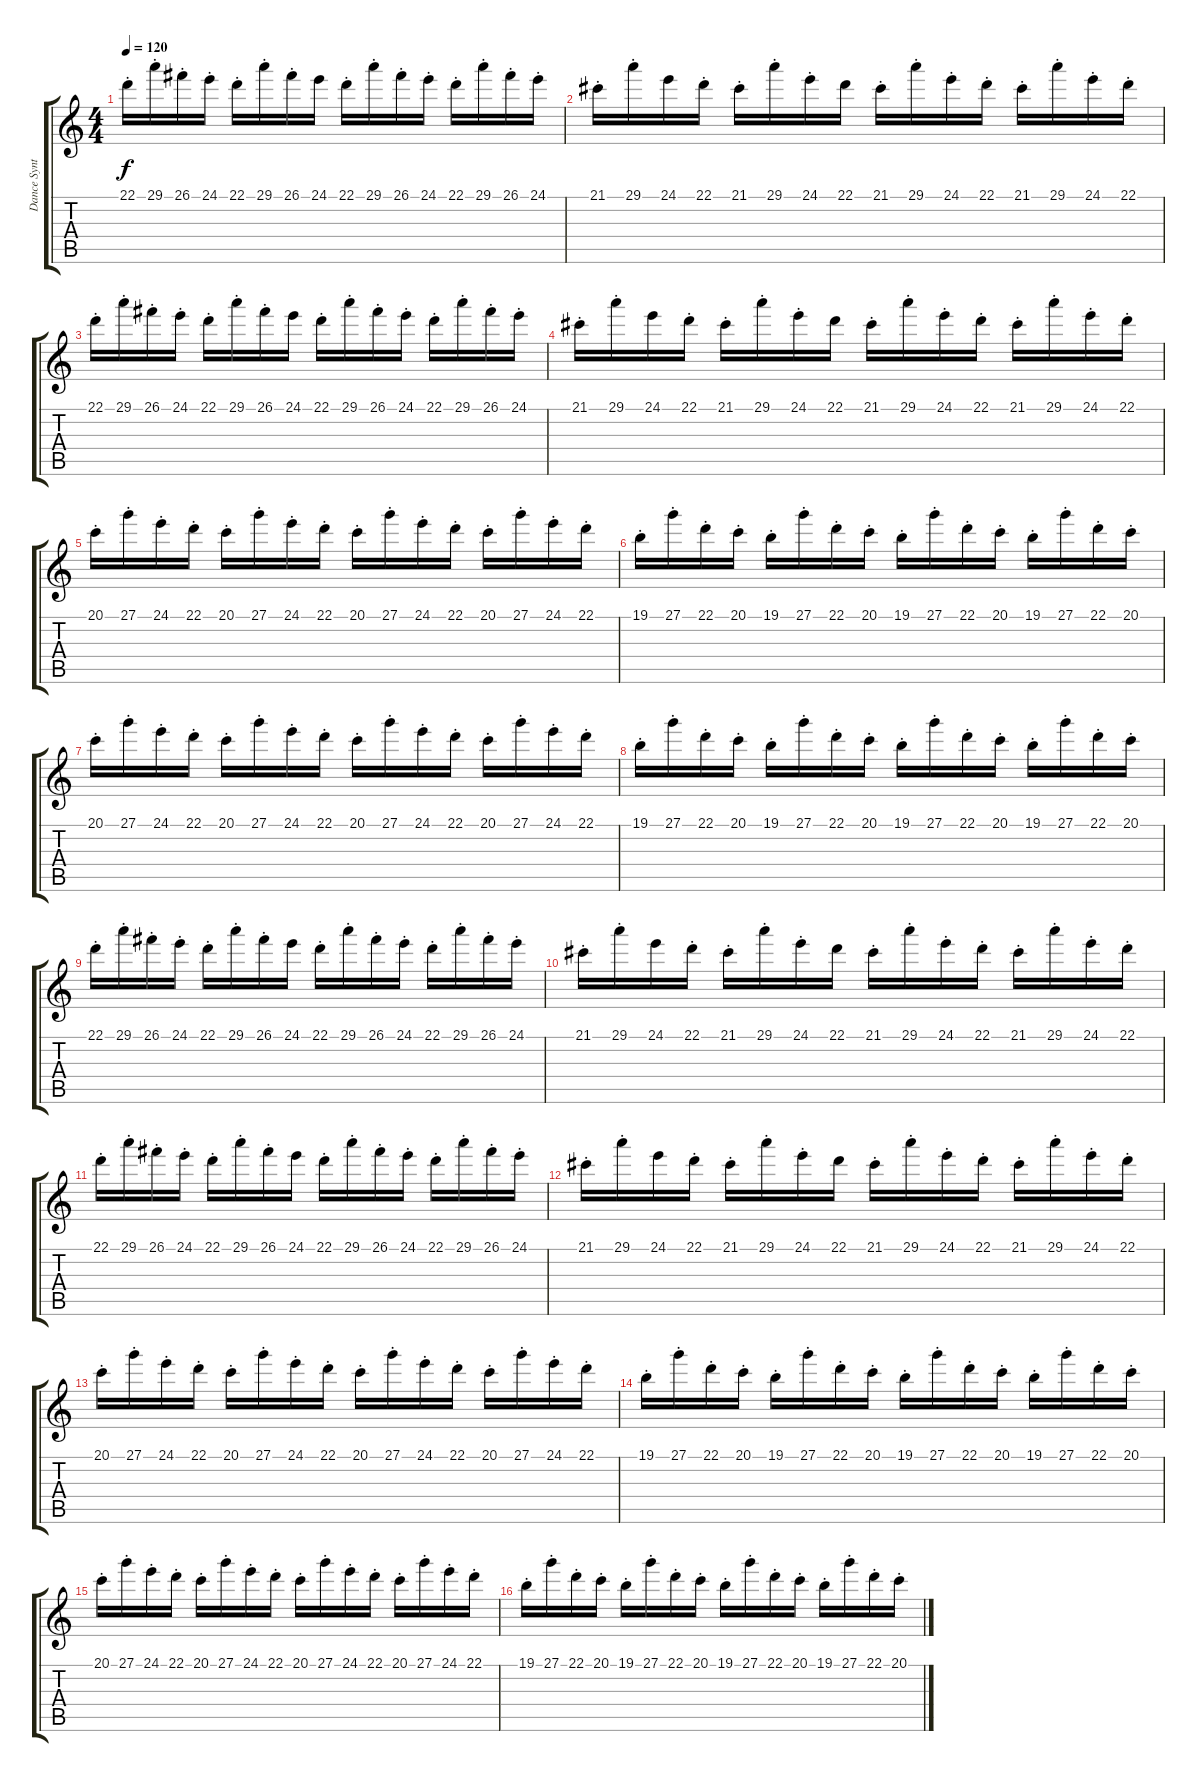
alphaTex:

\track ("Dance Synth" "Dance Synt") {instrument pizzicatostrings}
\staff {score tabs}
\tuning (E4 B3 G3 D3 A2 E2) {hide}
\ts (4 4)
\tempo 120
\clef g2
\ks c
22.1{st}.16{dy f volume 10 instrument pizzicatostrings} 29.1{st}.16 26.1{st}.16 24.1{st}.16 22.1{st}.16 29.1{st}.16 26.1{st}.16 24.1.16 22.1{st}.16 29.1{st}.16 26.1{st}.16 24.1{st}.16 22.1{st}.16 29.1{st}.16 26.1{st}.16 24.1{st}.16 |
21.1{st}.16 29.1{st}.16 24.1.16 22.1{st}.16 21.1{st}.16 29.1{st}.16 24.1{st}.16 22.1.16 21.1{st}.16 29.1{st}.16 24.1{st}.16 22.1{st}.16 21.1{st}.16 29.1{st}.16 24.1{st}.16 22.1{st}.16 |
22.1{st}.16 29.1{st}.16 26.1{st}.16 24.1{st}.16 22.1{st}.16 29.1{st}.16 26.1{st}.16 24.1.16 22.1{st}.16 29.1{st}.16 26.1{st}.16 24.1{st}.16 22.1{st}.16 29.1{st}.16 26.1{st}.16 24.1{st}.16 |
21.1{st}.16 29.1{st}.16 24.1.16 22.1{st}.16 21.1{st}.16 29.1{st}.16 24.1{st}.16 22.1.16 21.1{st}.16 29.1{st}.16 24.1{st}.16 22.1{st}.16 21.1{st}.16 29.1{st}.16 24.1{st}.16 22.1{st}.16 |
20.1{st}.16 27.1{st}.16 24.1{st}.16 22.1{st}.16 20.1{st}.16 27.1{st}.16 24.1{st}.16 22.1{st}.16 20.1{st}.16 27.1{st}.16 24.1{st}.16 22.1{st}.16 20.1{st}.16 27.1{st}.16 24.1{st}.16 22.1{st}.16 |
19.1{st}.16 27.1{st}.16 22.1{st}.16 20.1{st}.16 19.1{st}.16 27.1{st}.16 22.1{st}.16 20.1{st}.16 19.1{st}.16 27.1{st}.16 22.1{st}.16 20.1{st}.16 19.1{st}.16 27.1{st}.16 22.1{st}.16 20.1{st}.16 |
20.1{st}.16 27.1{st}.16 24.1{st}.16 22.1{st}.16 20.1{st}.16 27.1{st}.16 24.1{st}.16 22.1{st}.16 20.1{st}.16 27.1{st}.16 24.1{st}.16 22.1{st}.16 20.1{st}.16 27.1{st}.16 24.1{st}.16 22.1{st}.16 |
19.1{st}.16 27.1{st}.16 22.1{st}.16 20.1{st}.16 19.1{st}.16 27.1{st}.16 22.1{st}.16 20.1{st}.16 19.1{st}.16 27.1{st}.16 22.1{st}.16 20.1{st}.16 19.1{st}.16 27.1{st}.16 22.1{st}.16 20.1{st}.16 |
22.1{st}.16 29.1{st}.16 26.1{st}.16 24.1{st}.16 22.1{st}.16 29.1{st}.16 26.1{st}.16 24.1.16 22.1{st}.16 29.1{st}.16 26.1{st}.16 24.1{st}.16 22.1{st}.16 29.1{st}.16 26.1{st}.16 24.1{st}.16 |
21.1{st}.16 29.1{st}.16 24.1.16 22.1{st}.16 21.1{st}.16 29.1{st}.16 24.1{st}.16 22.1.16 21.1{st}.16 29.1{st}.16 24.1{st}.16 22.1{st}.16 21.1{st}.16 29.1{st}.16 24.1{st}.16 22.1{st}.16 |
22.1{st}.16 29.1{st}.16 26.1{st}.16 24.1{st}.16 22.1{st}.16 29.1{st}.16 26.1{st}.16 24.1.16 22.1{st}.16 29.1{st}.16 26.1{st}.16 24.1{st}.16 22.1{st}.16 29.1{st}.16 26.1{st}.16 24.1{st}.16 |
21.1{st}.16 29.1{st}.16 24.1.16 22.1{st}.16 21.1{st}.16 29.1{st}.16 24.1{st}.16 22.1.16 21.1{st}.16 29.1{st}.16 24.1{st}.16 22.1{st}.16 21.1{st}.16 29.1{st}.16 24.1{st}.16 22.1{st}.16 |
20.1{st}.16 27.1{st}.16 24.1{st}.16 22.1{st}.16 20.1{st}.16 27.1{st}.16 24.1{st}.16 22.1{st}.16 20.1{st}.16 27.1{st}.16 24.1{st}.16 22.1{st}.16 20.1{st}.16 27.1{st}.16 24.1{st}.16 22.1{st}.16 |
19.1{st}.16 27.1{st}.16 22.1{st}.16 20.1{st}.16 19.1{st}.16 27.1{st}.16 22.1{st}.16 20.1{st}.16 19.1{st}.16 27.1{st}.16 22.1{st}.16 20.1{st}.16 19.1{st}.16 27.1{st}.16 22.1{st}.16 20.1{st}.16 |
20.1{st}.16 27.1{st}.16 24.1{st}.16 22.1{st}.16 20.1{st}.16 27.1{st}.16 24.1{st}.16 22.1{st}.16 20.1{st}.16 27.1{st}.16 24.1{st}.16 22.1{st}.16 20.1{st}.16 27.1{st}.16 24.1{st}.16 22.1{st}.16 |
19.1{st}.16 27.1{st}.16 22.1{st}.16 20.1{st}.16 19.1{st}.16 27.1{st}.16 22.1{st}.16 20.1{st}.16 19.1{st}.16 27.1{st}.16 22.1{st}.16 20.1{st}.16 19.1{st}.16 27.1{st}.16 22.1{st}.16 20.1{st}.16
